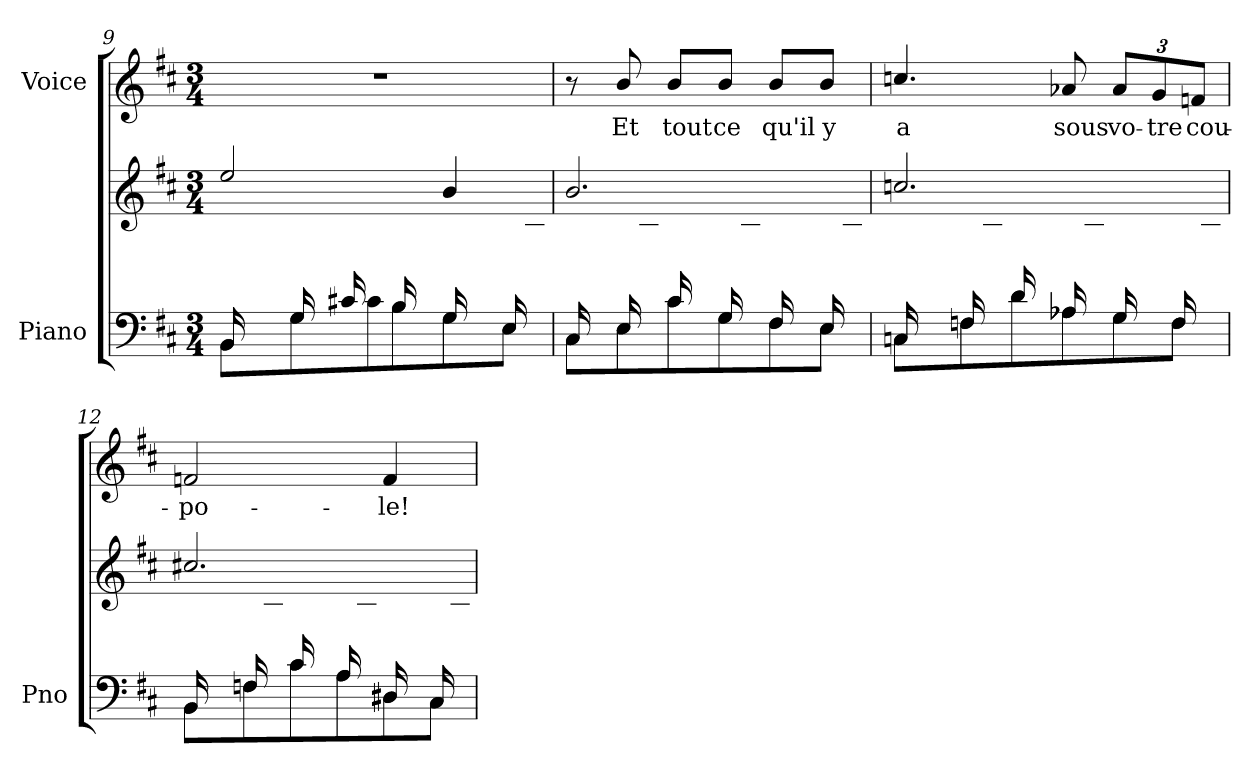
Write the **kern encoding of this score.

**kern	**kern	**kern	**text
*part2	*part2	*part1	*part1
*staff3	*staff2	*staff1	*staff1
*I"Piano	*	*I"Voice	*
*I'Pno	*	*	*
!!LO:PB:g=z
*clefF4	*clefG2	*clefG2	*
*k[f#c#]	*k[f#c#]	*k[f#c#]	*
*M3/4	*M3/4	*M3/4	*
=9	=9	=9	=9
*^	*^	*	*
16BB/LL	8BB\L	2ee/	16ryy	2.r	.
16ryy	.	.	16b\ 16cc#X\	.	.
16G/	8G\	.	16ryy	.	.
16ryy	.	.	16e\JJ	.	.
16c#X/LL	8c#\	.	16ryy	.	.
16ryy	.	.	16g\ 16b\	.	.
16B/	8B\	.	16ryy	.	.
16ryy	.	.	16e\JJ	.	.
16G/LL	8G\	4b/	16ryy	.	.
16ryy	.	.	16e\ 16f#\	.	.
16E/	8E\J	.	16ryy	.	.
16ryy	.	.	16B\ 16g\JJ	.	.
=10	=10	=10	=10	=10	=10
16C#/LL	8C#\L	2.b/	16ryy	8r	.
16ryy	.	.	16e\ 16g\	.	.
!	!	!	!	!	!LO:LY:b
16E/	8E\	.	16ryy	8b/	Et
16ryy	.	.	16B\JJ	.	.
!	!	!	!	!	!LO:LY:b
16c#/LL	8c#\	.	16ryy	8b/L	tout
16ryy	.	.	16e\ 16g\	.	.
!	!	!	!	!	!LO:LY:b
16G/	8G\	.	16ryy	8b/J	ce
16ryy	.	.	16B\JJ	.	.
!	!	!	!	!	!LO:LY:b
16F#/LL	8F#\	.	16ryy	8b/L	qu'il
16ryy	.	.	16e\ 16g\	.	.
!	!	!	!	!	!LO:LY:b
16E/	8E\J	.	16ryy	8b/J	y
16ryy	.	.	16B\JJ	.	.
!!LO:LB:g=z
=11	=11	=11	=11	=11	=11
!	!	!	!	!	!LO:LY:b
16Cn/LL	8C\L	2.ccn/	16ryy	4.ccn/	a
16ryy	.	.	16fn\ 16a-X\	.	.
16Fn/	8F\	.	16ryy	.	.
16ryy	.	.	16cn\JJ	.	.
16d/LL	8d\	.	16ryy	.	.
16ryy	.	.	16f\ 16a-\	.	.
!	!	!	!	!	!LO:LY:b
16A-X/	8A-\	.	16ryy	8a-X/	sous
16ryy	.	.	16c\JJ	.	.
!	!	!	!	!	!LO:LY:b
16G/LL	8G\	.	16ryy	12a-/L	vo-
16ryy	.	.	16f\ 16a-\	.	.
!	!	!	!	!	!LO:LY:b
.	.	.	.	12g/	-tre
16F/	8F\J	.	16ryy	.	.
!	!	!	!	!	!LO:LY:b
.	.	.	.	12fn/J	cou-
16ryy	.	.	16c\JJ	.	.
!!LO:LB:g=z
=12	=12	=12	=12	=12	=12
!	!	!	!	!	!LO:LY:b
16BB/LL	8BB\L	2.cc#X/	16ryy	2fn/	-po-
16ryy	.	.	16fn\ 16an\	.	.
16Fn/	8F\	.	16ryy	.	.
16ryy	.	.	16c#X\JJ	.	.
16c#/LL	8c#\	.	16ryy	.	.
16ryy	.	.	16f\ 16a\	.	.
16A/	8A\	.	16ryy	.	.
16ryy	.	.	16c#\JJ	.	.
!	!	!	!	!	!LO:LY:b
16D#X/LL	8D#\	.	16ryy	4f/	-le!
16ryy	.	.	16f\ 16a\	.	.
16C#/	8C#\J	.	16ryy	.	.
16ryy	.	.	16c#\JJ	.	.
*v	*v	*	*	*	*
*	*v	*v	*	*
=	=	=	=
*-	*-	*-	*-
